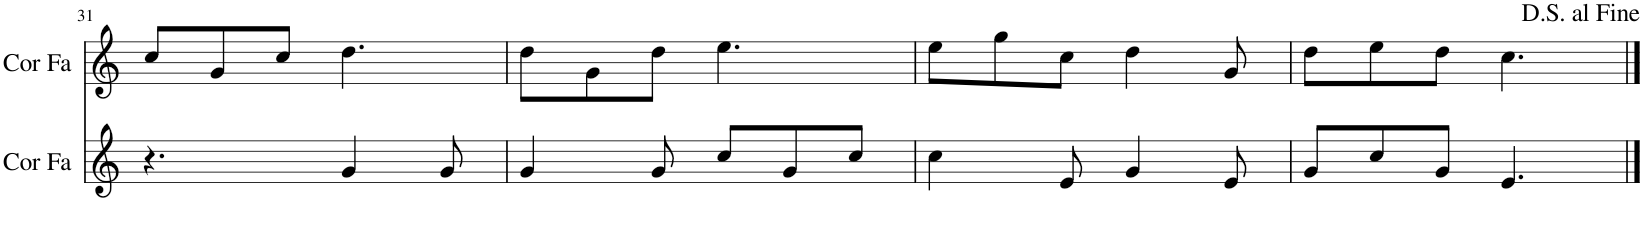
**kern	**kern
*part2	*part1
*staff2	*staff1
*I"Cor en Fa	*I"Cor en Fa
*I'Cor Fa	*I'Cor Fa
!!LO:PB:g=z
*clefG2	*clefG2
*Trd4c7	*Trd4c7
*k[]	*k[]
*M6/8	*M6/8
=31	=31
4.r	8cc/L
.	8g/
.	8cc/J
4g/	4.dd\
8g/	.
=32	=32
4g/	8dd\L
.	8g\
8g/	8dd\J
8cc/L	4.ee\
8g/	.
8cc/J	.
=33	=33
4cc\	8ee\L
.	8gg\
8e/	8cc\J
4g/	4dd\
8e/	8g/
=34	=34
8g/L	8dd\L
8cc/	8ee\
8g/J	8dd\J
4.e/	4.cc\
==	==
*-	*-
